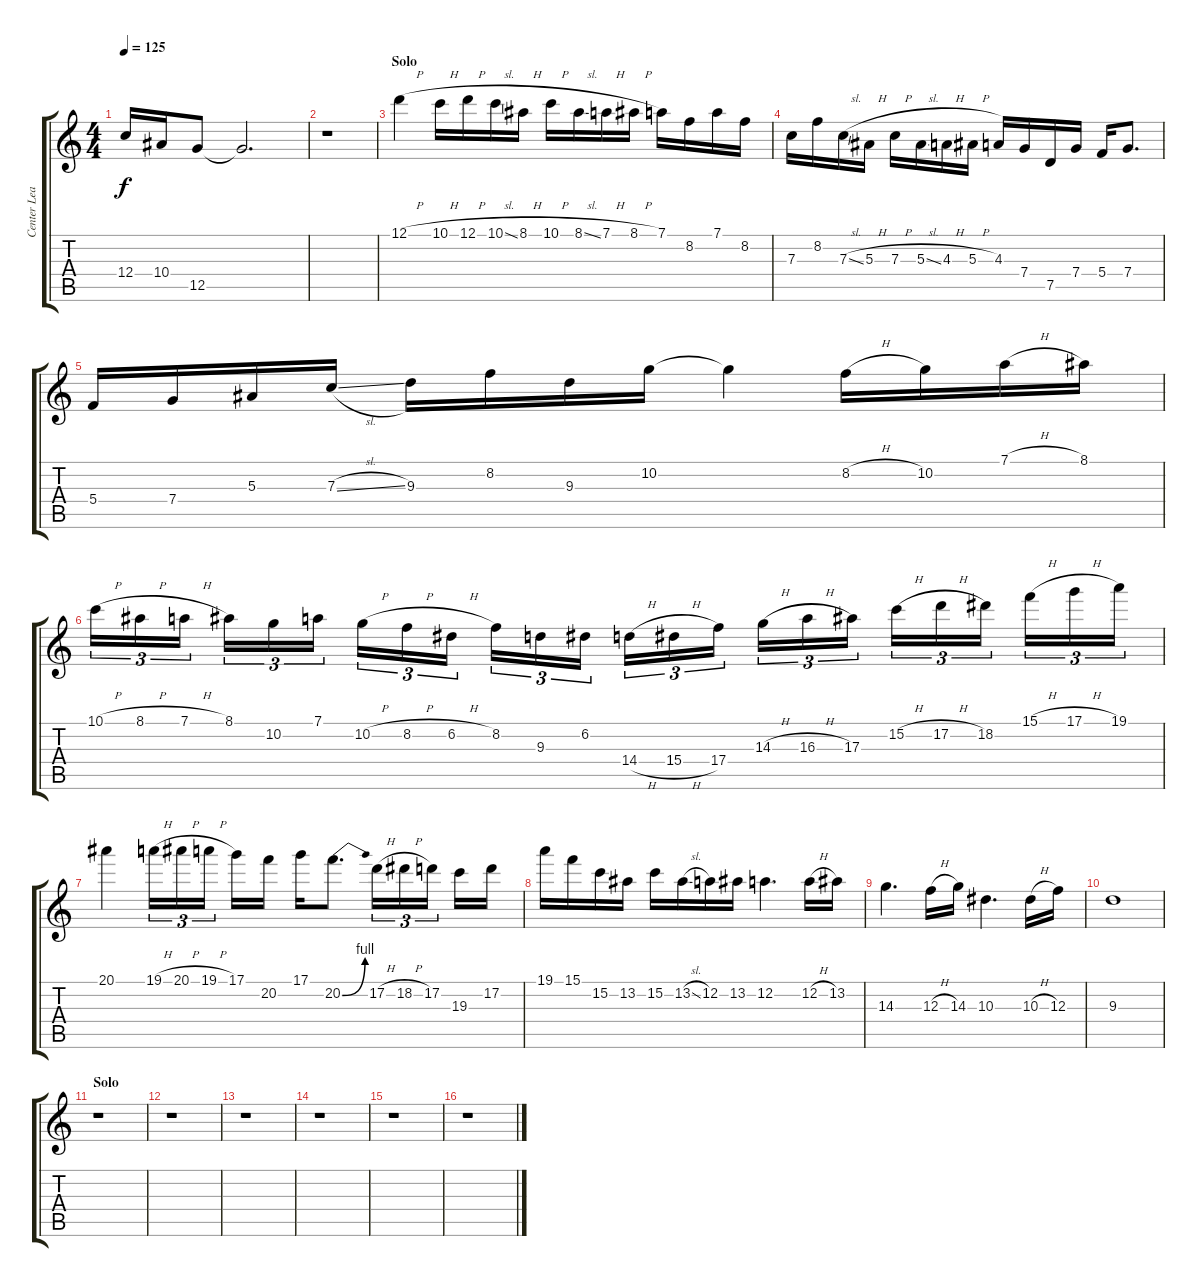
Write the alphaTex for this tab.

\track ("Center Lead 1" "Center Lea") {instrument overdrivenguitar}
\staff {score tabs}
\tuning (D4 A3 F3 C3 G2 C2) {hide}
\ts (4 4)
\tempo 125
\clef g2
\ks aminor
12.4{t}.16{dy f} 10.4.16 12.5.8 12.5{t}.2{d} |
r.1 |
\section ("" "Solo")
12.1{h}.4 10.1{h}.16 12.1{h}.16 10.1{sl}.16 8.1{h}.16 10.1{h}.16 8.1{sl}.16 7.1{h}.16 8.1{h}.16 7.1.16 8.2.16 7.1.16 8.2.16 |
7.3.16 8.2.16 7.3{sl}.16 5.3{h}.16 7.3{h}.16 5.3{sl}.16 4.3{h}.16 5.3{h}.16 4.3.16 7.4.16 7.5.16 7.4.16 5.4.16 7.4.8{d} |
5.4.16 7.4.16 5.3.16 7.3{sl}.16 9.3.16 8.2.16 9.3.16 10.2.16 10.2{t}.4 8.2{h}.16 10.2.16 7.1{h}.16 8.1.16 |
10.1{h}.16{tu (3 2)} 8.1{h}.16{tu (3 2)} 7.1{h}.16{tu (3 2)} 8.1.16{tu (3 2)} 10.2.16{tu (3 2)} 7.1.16{tu (3 2)} 10.2{h}.16{tu (3 2)} 8.2{h}.16{tu (3 2)} 6.2{h}.16{tu (3 2)} 8.2.16{tu (3 2)} 9.3.16{tu (3 2)} 6.2.16{tu (3 2)} 14.4{h}.16{tu (3 2)} 15.4{h}.16{tu (3 2)} 17.4.16{tu (3 2)} 14.3{h}.16{tu (3 2)} 16.3{h}.16{tu (3 2)} 17.3.16{tu (3 2)} 15.2{h}.16{tu (3 2)} 17.2{h}.16{tu (3 2)} 18.2.16{tu (3 2)} 15.1{h}.16{tu (3 2)} 17.1{h}.16{tu (3 2)} 19.1.16{tu (3 2)} |
20.1.4 19.1{h}.16{tu (3 2)} 20.1{h}.16{tu (3 2)} 19.1{h}.16{tu (3 2)} 17.1.16 20.2.16 17.1.16 20.2{be (bend 0 0 60 4)}.8{d} 17.2{h}.16{tu (3 2)} 18.2{h}.16{tu (3 2)} 17.2.16{tu (3 2)} 19.3.16 17.2.16 |
19.1.16 15.1.16 15.2.16 13.2.16 15.2.16 13.2{sl}.16 12.2.16 13.2.16 12.2.4{d} 12.2{h}.16 13.2.16 |
14.3.4{d} 12.3{h}.16 14.3.16 10.3.4{d} 10.3{h}.16 12.3.16 |
9.3.1 |
\section ("" "Solo")
r.1 |
r.1 |
r.1 |
r.1 |
r.1 |
r.1
